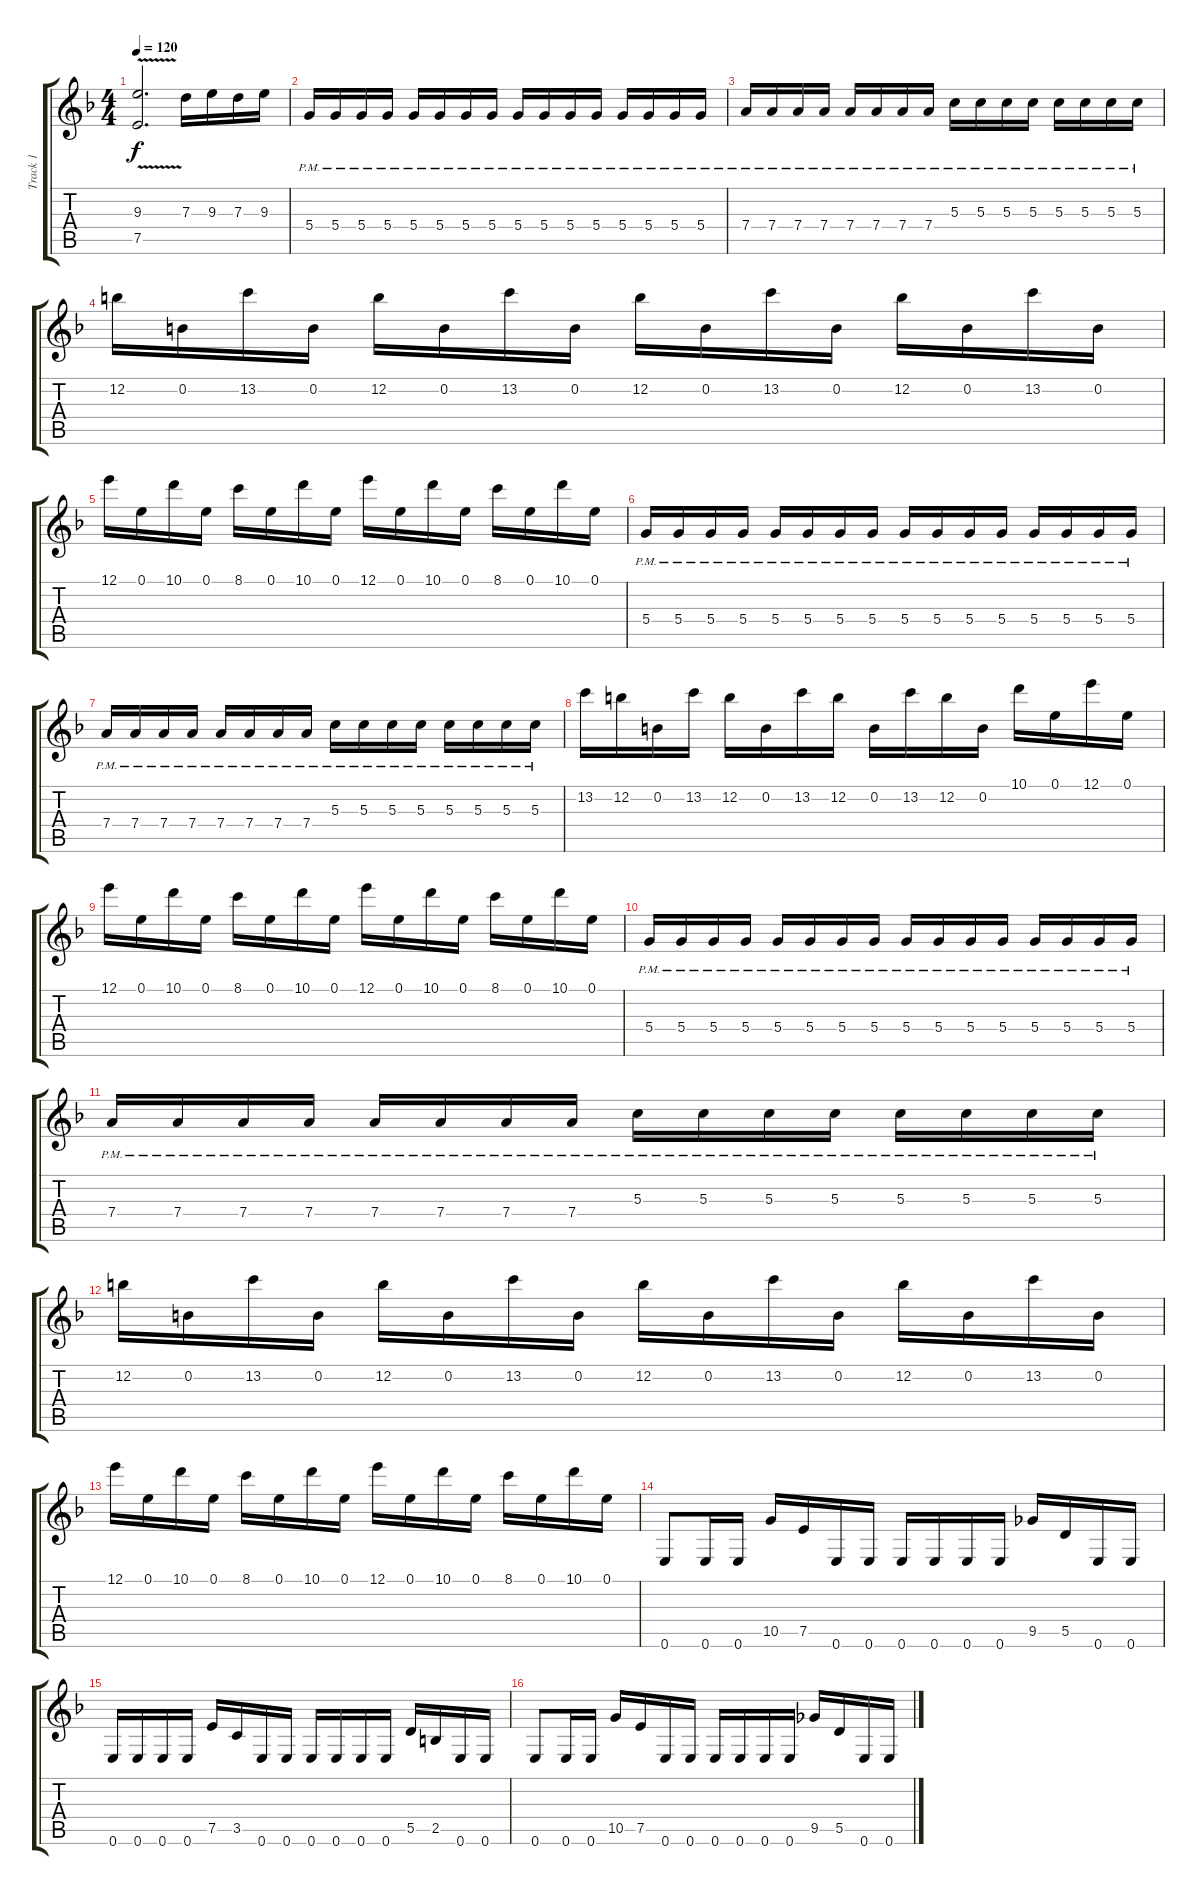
\track ("Track 1" "Track 1") {instrument distortionguitar}
\staff {score tabs}
\tuning (E4 B3 G3 D3 A2 E2) {hide}
\ts (4 4)
\tempo 120
\clef g2
\ks f
(9.3{v} 7.5).2{d dy f} 7.3.16 9.3.16 7.3.16 9.3.16 |
5.4{pm}.16 5.4{pm}.16 5.4{pm}.16 5.4{pm}.16 5.4{pm}.16 5.4{pm}.16 5.4{pm}.16 5.4{pm}.16 5.4{pm}.16 5.4{pm}.16 5.4{pm}.16 5.4{pm}.16 5.4{pm}.16 5.4{pm}.16 5.4{pm}.16 5.4{pm}.16 |
7.4{pm}.16 7.4{pm}.16 7.4{pm}.16 7.4{pm}.16 7.4{pm}.16 7.4{pm}.16 7.4{pm}.16 7.4{pm}.16 5.3{pm}.16 5.3{pm}.16 5.3{pm}.16 5.3{pm}.16 5.3{pm}.16 5.3{pm}.16 5.3{pm}.16 5.3{pm}.16 |
12.2.16 0.2.16 13.2.16 0.2.16 12.2.16 0.2.16 13.2.16 0.2.16 12.2.16 0.2.16 13.2.16 0.2.16 12.2.16 0.2.16 13.2.16 0.2.16 |
12.1.16 0.1.16 10.1.16 0.1.16 8.1.16 0.1.16 10.1.16 0.1.16 12.1.16 0.1.16 10.1.16 0.1.16 8.1.16 0.1.16 10.1.16 0.1.16 |
5.4{pm}.16 5.4{pm}.16 5.4{pm}.16 5.4{pm}.16 5.4{pm}.16 5.4{pm}.16 5.4{pm}.16 5.4{pm}.16 5.4{pm}.16 5.4{pm}.16 5.4{pm}.16 5.4{pm}.16 5.4{pm}.16 5.4{pm}.16 5.4{pm}.16 5.4{pm}.16 |
7.4{pm}.16 7.4{pm}.16 7.4{pm}.16 7.4{pm}.16 7.4{pm}.16 7.4{pm}.16 7.4{pm}.16 7.4{pm}.16 5.3{pm}.16 5.3{pm}.16 5.3{pm}.16 5.3{pm}.16 5.3{pm}.16 5.3{pm}.16 5.3{pm}.16 5.3{pm}.16 |
13.2.16 12.2.16 0.2.16 13.2.16 12.2.16 0.2.16 13.2.16 12.2.16 0.2.16 13.2.16 12.2.16 0.2.16 10.1.16 0.1.16 12.1.16 0.1.16 |
12.1.16 0.1.16 10.1.16 0.1.16 8.1.16 0.1.16 10.1.16 0.1.16 12.1.16 0.1.16 10.1.16 0.1.16 8.1.16 0.1.16 10.1.16 0.1.16 |
5.4{pm}.16 5.4{pm}.16 5.4{pm}.16 5.4{pm}.16 5.4{pm}.16 5.4{pm}.16 5.4{pm}.16 5.4{pm}.16 5.4{pm}.16 5.4{pm}.16 5.4{pm}.16 5.4{pm}.16 5.4{pm}.16 5.4{pm}.16 5.4{pm}.16 5.4{pm}.16 |
7.4{pm}.16 7.4{pm}.16 7.4{pm}.16 7.4{pm}.16 7.4{pm}.16 7.4{pm}.16 7.4{pm}.16 7.4{pm}.16 5.3{pm}.16 5.3{pm}.16 5.3{pm}.16 5.3{pm}.16 5.3{pm}.16 5.3{pm}.16 5.3{pm}.16 5.3{pm}.16 |
12.2.16 0.2.16 13.2.16 0.2.16 12.2.16 0.2.16 13.2.16 0.2.16 12.2.16 0.2.16 13.2.16 0.2.16 12.2.16 0.2.16 13.2.16 0.2.16 |
12.1.16 0.1.16 10.1.16 0.1.16 8.1.16 0.1.16 10.1.16 0.1.16 12.1.16 0.1.16 10.1.16 0.1.16 8.1.16 0.1.16 10.1.16 0.1.16 |
0.6.8 0.6.16 0.6.16 10.5.16 7.5.16 0.6.16 0.6.16 0.6.16 0.6.16 0.6.16 0.6.16 9.5.16 5.5.16 0.6.16 0.6.16 |
0.6.16 0.6.16 0.6.16 0.6.16 7.5.16 3.5.16 0.6.16 0.6.16 0.6.16 0.6.16 0.6.16 0.6.16 5.5.16 2.5.16 0.6.16 0.6.16 |
0.6.8 0.6.16 0.6.16 10.5.16 7.5.16 0.6.16 0.6.16 0.6.16 0.6.16 0.6.16 0.6.16 9.5.16 5.5.16 0.6.16 0.6.16
